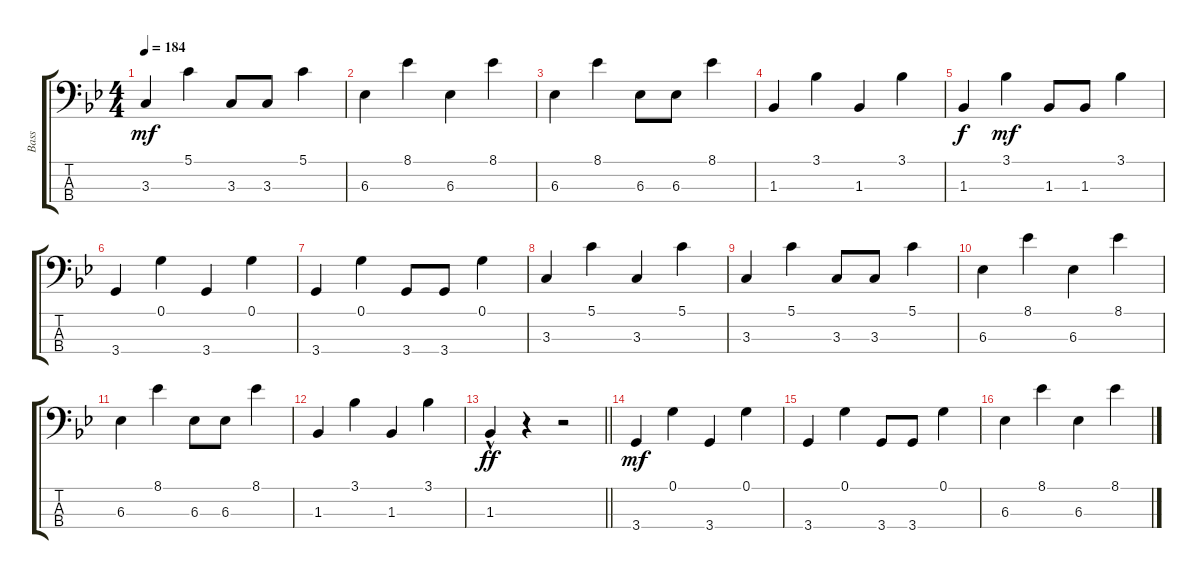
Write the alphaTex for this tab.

\track ("Bass" "Bass") {instrument electricbassfinger}
\staff {score tabs}
\tuning (G2 D2 A1 E1) {hide}
\ts (4 4)
\tempo 184
\clef f4
\ks bb
3.3.4{dy mf} 5.1.4 3.3.8 3.3.8 5.1.4 |
6.3.4 8.1.4 6.3.4 8.1.4 |
6.3.4 8.1.4 6.3.8 6.3.8 8.1.4 |
1.3.4 3.1.4 1.3.4 3.1.4 |
1.3.4{dy f} 3.1.4{dy mf} 1.3.8 1.3.8 3.1.4 |
3.4.4 0.1.4 3.4.4 0.1.4 |
3.4.4 0.1.4 3.4.8 3.4.8 0.1.4 |
3.3.4 5.1.4 3.3.4 5.1.4 |
3.3.4 5.1.4 3.3.8 3.3.8 5.1.4 |
6.3.4 8.1.4 6.3.4 8.1.4 |
6.3.4 8.1.4 6.3.8 6.3.8 8.1.4 |
1.3.4 3.1.4 1.3.4 3.1.4 |
\barLineRight lightlight
1.3{hac}.4{dy ff} r.4 r.2 |
3.4.4{dy mf} 0.1.4 3.4.4 0.1.4 |
3.4.4 0.1.4 3.4.8 3.4.8 0.1.4 |
6.3.4 8.1.4 6.3.4 8.1.4
